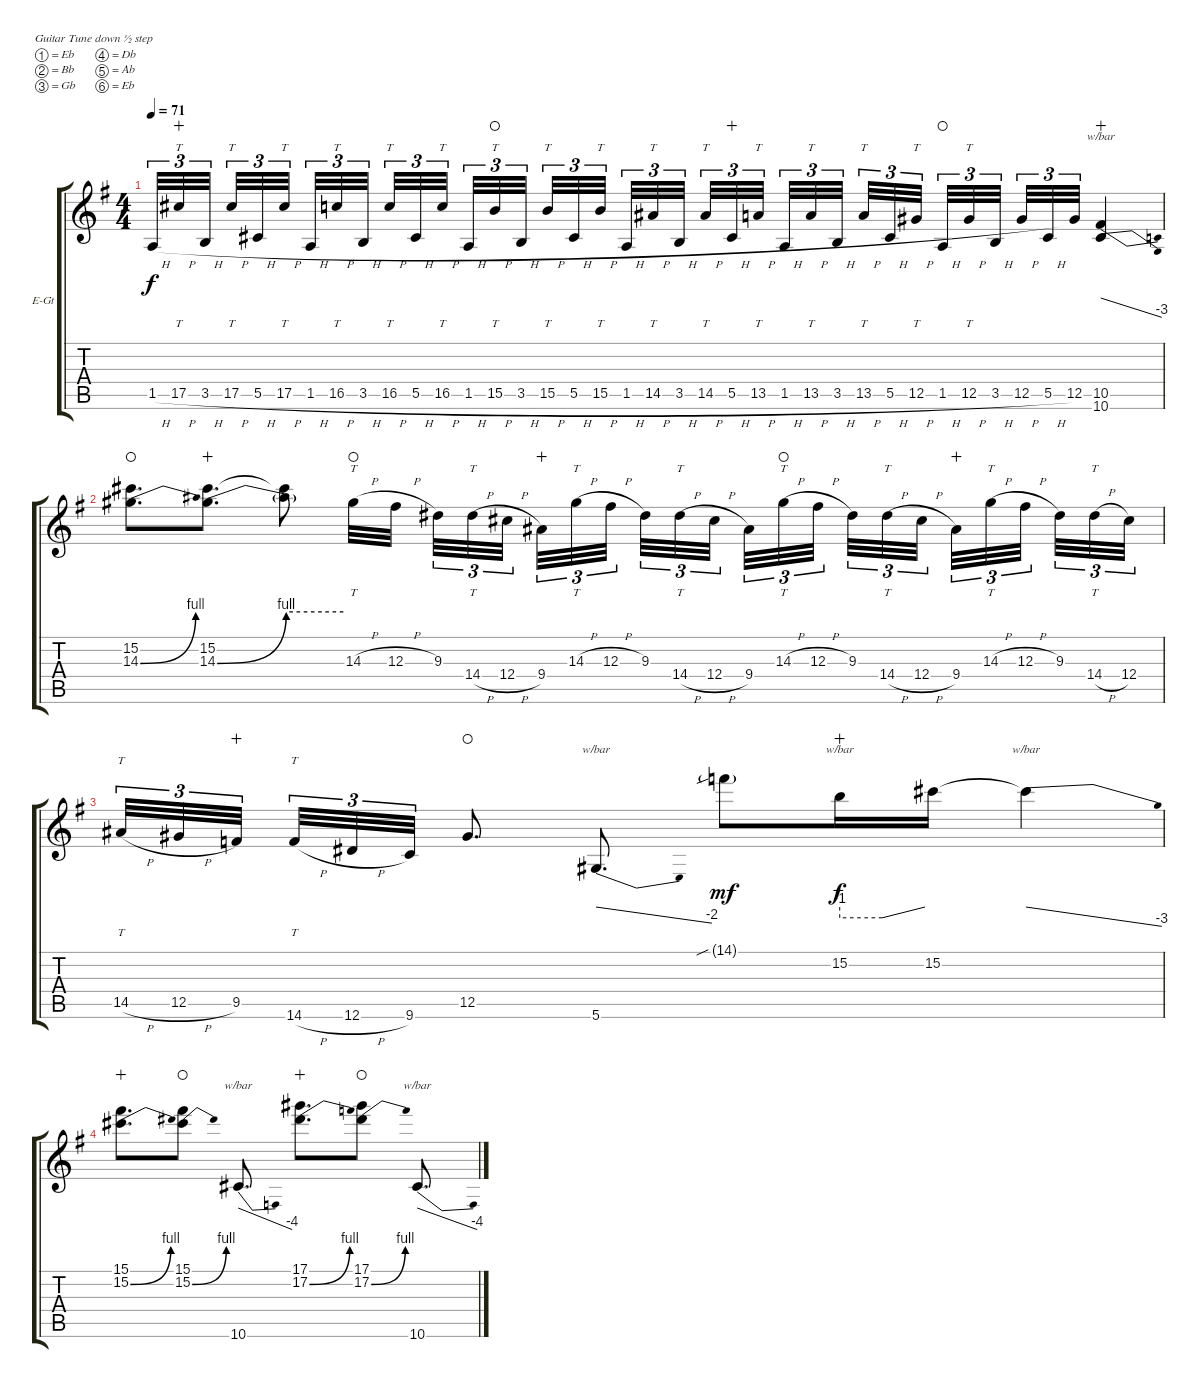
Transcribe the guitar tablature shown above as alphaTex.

\bracketExtendMode groupsimilarinstruments
\firstSystemTrackNameOrientation horizontal
\otherSystemsTrackNameOrientation horizontal
\track ("Гитара 2" "E-Gt") {instrument distortionguitar}
\staff {score tabs}
\tuning (Eb4 Bb3 Gb3 Db3 Ab2 Eb2)
\ts (4 4)
\tempo 71
\clef g2
\ks eminor
1.5{h}.32{tu (3 2) dy f} 17.5{h}.32{tt tu (3 2) wahc} 3.5{h}.32{tu (3 2)} 17.5{h}.32{tt tu (3 2)} 5.5{h}.32{tu (3 2)} 17.5{h}.32{tt tu (3 2)} 1.5{h}.32{tu (3 2)} 16.5{h}.32{tt tu (3 2)} 3.5{h}.32{tu (3 2)} 16.5{h}.32{tt tu (3 2)} 5.5{h}.32{tu (3 2)} 16.5{h}.32{tt tu (3 2)} 1.5{h}.32{tu (3 2)} 15.5{h}.32{tt tu (3 2) waho} 3.5{h}.32{tu (3 2)} 15.5{h}.32{tt tu (3 2)} 5.5{h}.32{tu (3 2)} 15.5{h}.32{tt tu (3 2)} 1.5{h}.32{tu (3 2)} 14.5{h}.32{tt tu (3 2)} 3.5{h}.32{tu (3 2)} 14.5{h}.32{tt tu (3 2)} 5.5{h}.32{tu (3 2) wahc} 13.5{h}.32{tt tu (3 2)} 1.5{h}.32{tu (3 2)} 13.5{h}.32{tt tu (3 2)} 3.5{h}.32{tu (3 2)} 13.5{h}.32{tt tu (3 2)} 5.5{h}.32{tu (3 2)} 12.5{h}.32{tt tu (3 2)} 1.5{h}.32{tu (3 2) waho} 12.5{h}.32{tt tu (3 2)} 3.5{h}.32{tu (3 2)} 12.5{h}.32{tu (3 2)} 5.5{h}.32{tu (3 2)} 12.5.32{tu (3 2)} (10.6 10.5).4{tbe (dive default 0 0 60 -12) wahc} |
(14.3{be (bend 0 0 60 4)} 15.2).8{d waho} (14.3{be (bend 0 0 60 4)} 15.2).8{d wahc} (14.3{be (hold 0 4 60 4) t} 15.2{t}).8 14.3{h}.32{tt waho} 12.3{h}.32 9.3.32{tu (3 2)} 14.4{h}.32{tt tu (3 2)} 12.4{h}.32{tu (3 2)} 9.4.32{tu (3 2) wahc} 14.3{h}.32{tt tu (3 2)} 12.3{h}.32{tu (3 2)} 9.3.32{tu (3 2)} 14.4{h}.32{tt tu (3 2)} 12.4{h}.32{tu (3 2)} 9.4.32{tu (3 2)} 14.3{h}.32{tt tu (3 2) waho} 12.3{h}.32{tu (3 2)} 9.3.32{tu (3 2)} 14.4{h}.32{tt tu (3 2)} 12.4{h}.32{tu (3 2)} 9.4.32{tu (3 2) wahc} 14.3{h}.32{tt tu (3 2)} 12.3{h}.32{tu (3 2)} 9.3.32{tu (3 2)} 14.4{h}.32{tt tu (3 2)} 12.4.32{tu (3 2)} |
14.5{h}.32{tt tu (3 2)} 12.5{h}.32{tu (3 2)} 9.5.32{tu (3 2) wahc} 14.6{h}.32{tt tu (3 2)} 12.6{h}.32{tu (3 2)} 9.6.32{tu (3 2)} 12.5.8{d waho} 5.6.8{d tbe (dive default 0 0 60 -8)} 14.1{sib g}.8{dy mf} 15.2.16{tbe (custom default 0 -4 30 -4 60 0) dy f wahc} 15.2.16 15.2{t}.4{tbe (dive default 0 0 60 -12)} |
(15.2{be (bend 0 0 60 4)} 15.1).8{d wahc} (15.2{be (bend 0 0 60 4)} 15.1).8{waho} 10.6.8{d tbe (dive default 0 0 60 -16)} (17.2{be (bend 0 0 60 4)} 17.1).8{d wahc} (17.2{be (bend 0 0 60 4)} 17.1).8{waho} 10.6.8{d tbe (dive default 0 0 60 -16)}
